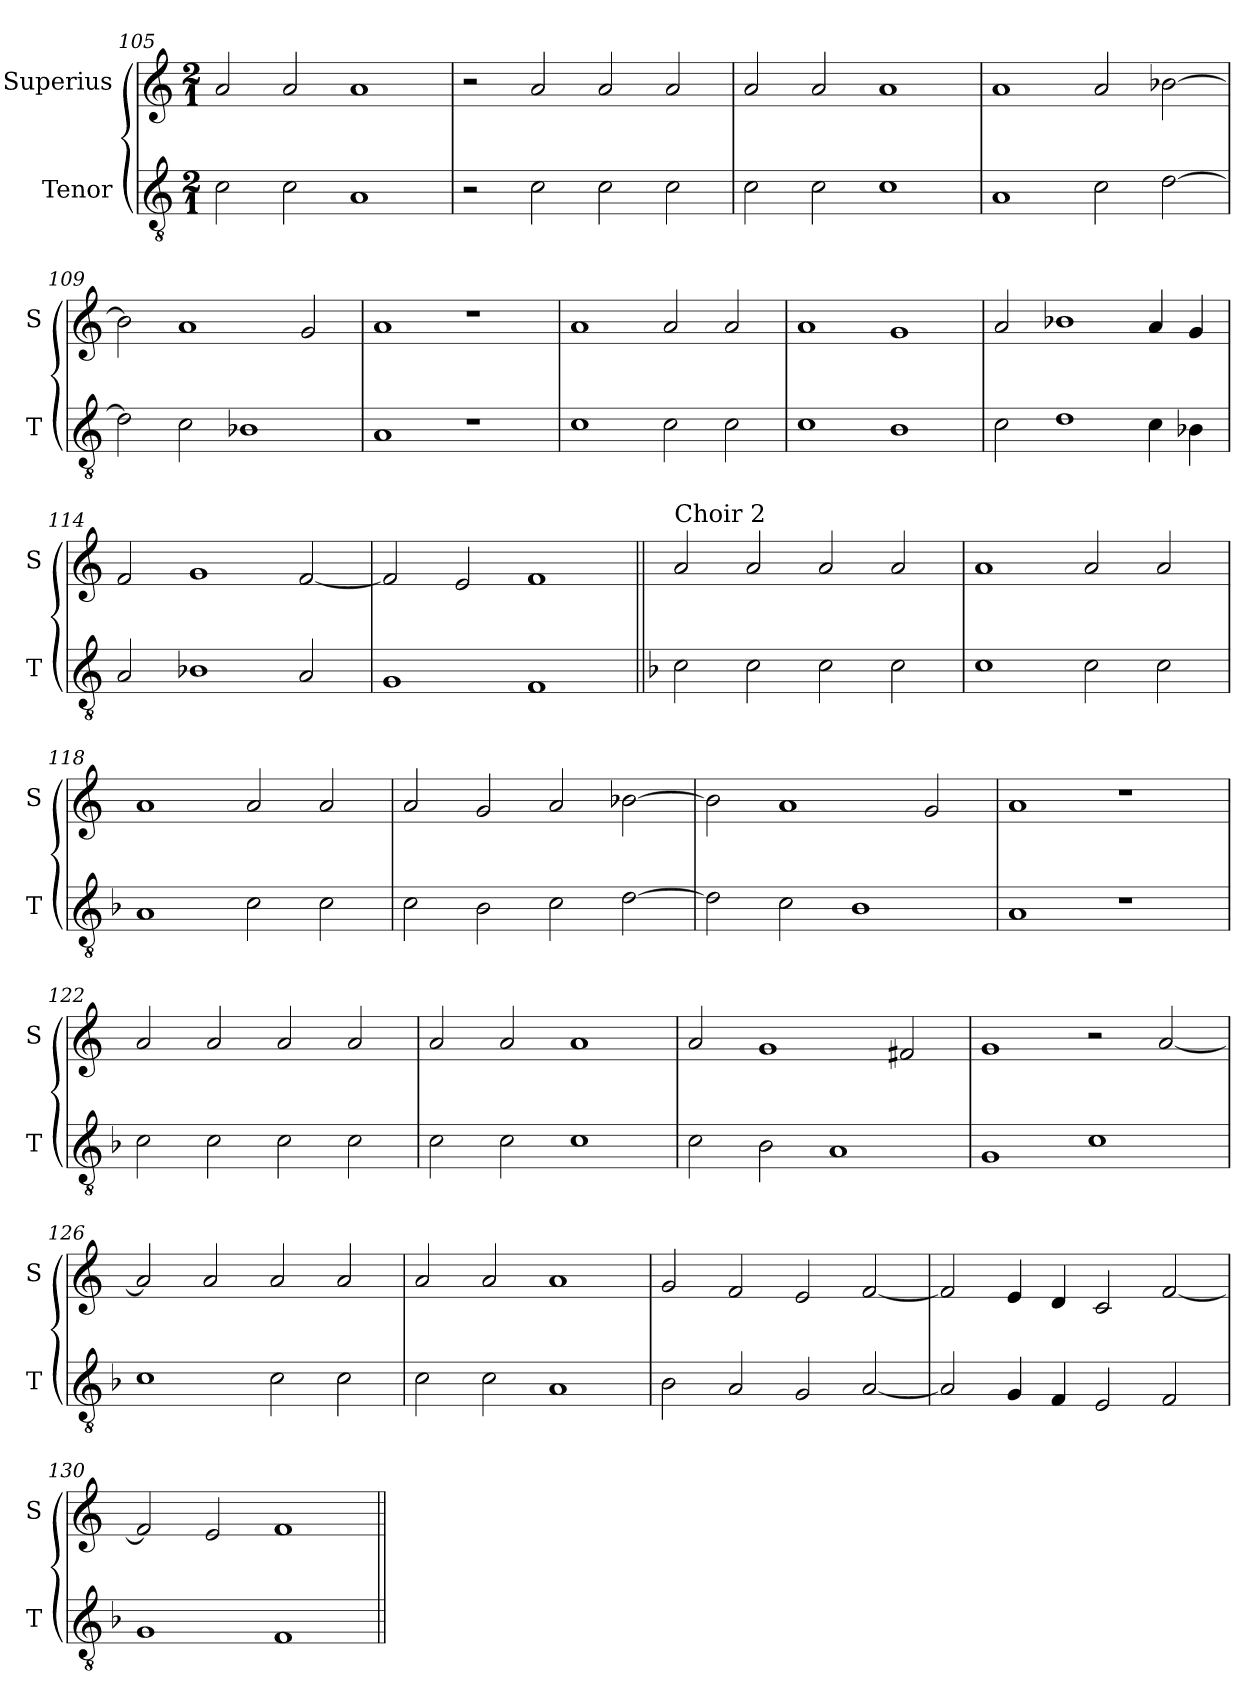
**kern	**kern
*part2	*part1
*staff2	*staff1
*I"Tenor	*I"Superius
*I'T	*I'S
*clefGv2	*clefG2
*k[]	*k[]
*M2/1	*M2/1
=105	=105
2c\	2a/
2c\	2a/
1A	1a
=106	=106
2r	2r
2c\	2a/
2c\	2a/
2c\	2a/
=107	=107
2c\	2a/
2c\	2a/
1c	1a
=108	=108
1A	1a
2c\	2a/
[2d\	[2b-X\
=109	=109
2d\]	2b-\]
2c\	1a
1B-X	.
.	2g/
=110	=110
1A	1a
1r	1r
=111	=111
1c	1a
2c\	2a/
2c\	2a/
=112	=112
1c	1a
1B	1g
=113	=113
2c\	2a/
1d	1b-X
4c\	4a/
4B-X\	4g/
=114	=114
2A/	2f/
1B-X	1g
2A/	[2f/
=115	=115
1G	2f/]
.	2e/
1F	1f
=116||	=116||
*k[b-]	*
!	!LO:TX:a:t=Choir 2
2c\	2a/
2c\	2a/
2c\	2a/
2c\	2a/
=117	=117
1c	1a
2c\	2a/
2c\	2a/
=118	=118
1A	1a
2c\	2a/
2c\	2a/
=119	=119
2c\	2a/
2B-\	2g/
2c\	2a/
[2d\	[2b-X\
=120	=120
2d\]	2b-\]
2c\	1a
1B-	.
.	2g/
=121	=121
1A	1a
1r	1r
=122	=122
2c\	2a/
2c\	2a/
2c\	2a/
2c\	2a/
=123	=123
2c\	2a/
2c\	2a/
1c	1a
=124	=124
2c\	2a/
2B-\	1g
1A	.
.	2f#X/
=125	=125
1G	1g
1c	2r
.	[2a/
=126	=126
1c	2a/]
.	2a/
2c\	2a/
2c\	2a/
=127	=127
2c\	2a/
2c\	2a/
1A	1a
=128	=128
2B-\	2g/
2A/	2f/
2G/	2e/
[2A/	[2f/
=129	=129
2A/]	2f/]
4G/	4e/
4F/	4d/
2E/	2c/
2F/	[2f/
=130	=130
1G	2f/]
.	2e/
1F	1f
=||	=||
*-	*-
